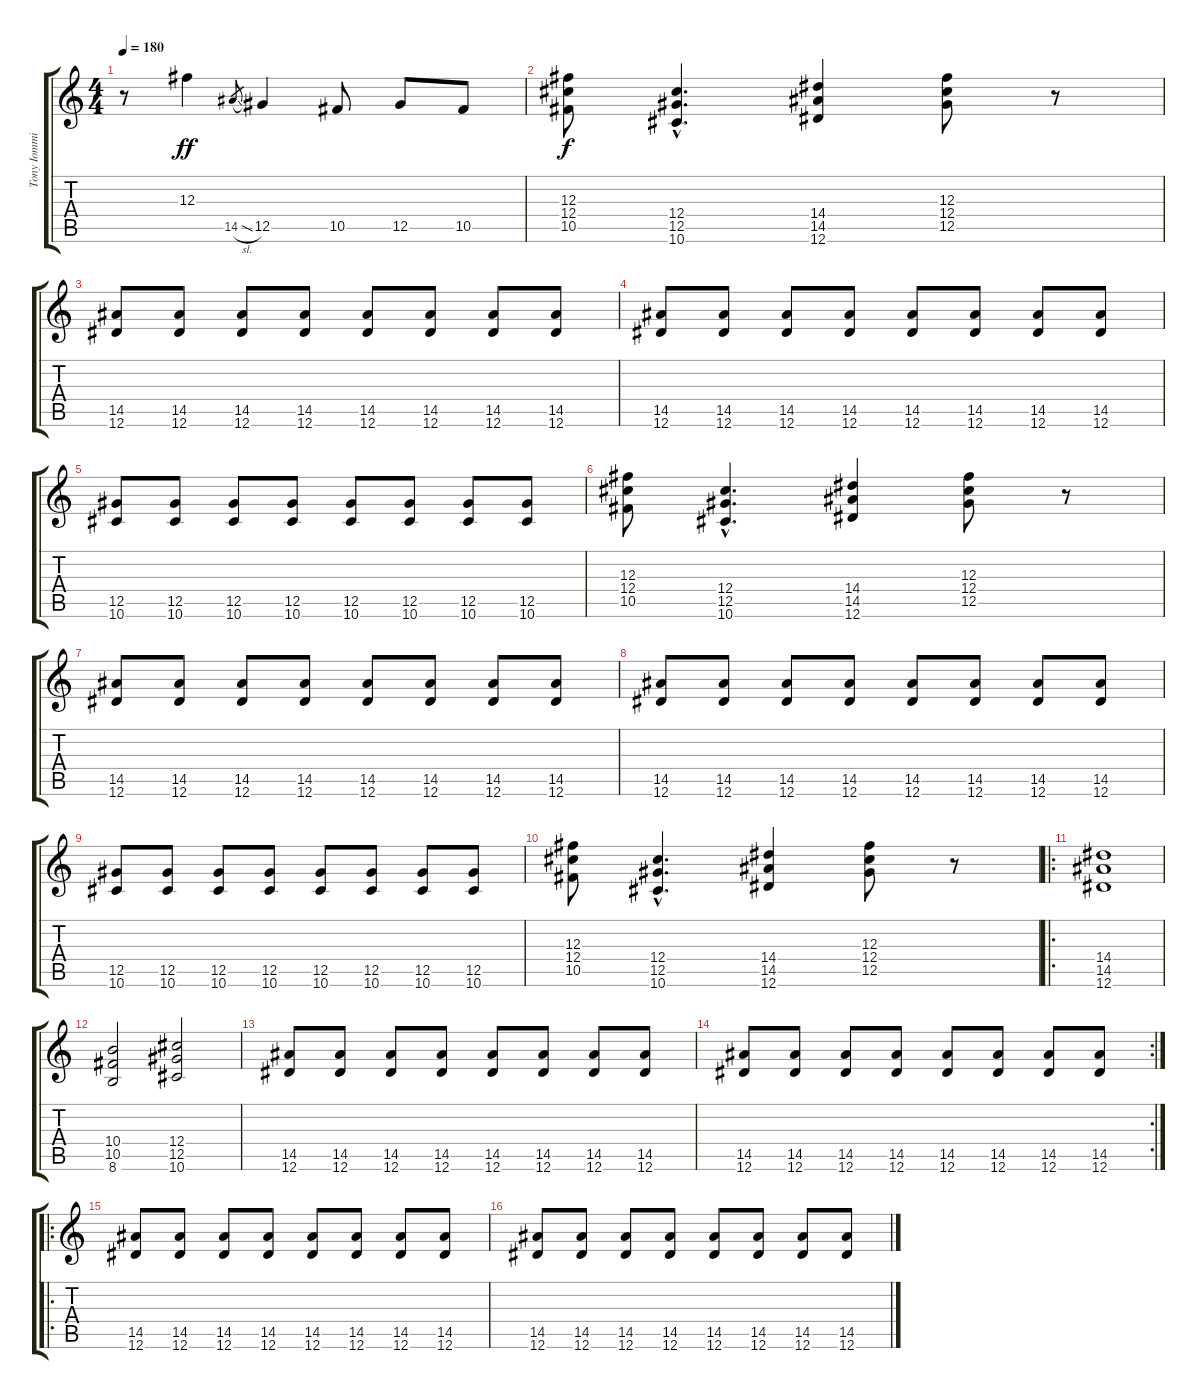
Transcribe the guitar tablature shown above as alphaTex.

\track ("Tony Iommi" "Tony Iommi") {instrument overdrivenguitar}
\staff {score tabs}
\tuning (Eb4 Bb3 Gb3 Db3 Ab2 Eb2) {hide}
\ts (4 4)
\tempo 180
\clef g2
\ks c
r.8{dy ff} 12.3.4 14.5{sl}.8{gr} 12.5.4 10.5.8 12.5.8 10.5.8 |
(12.3 12.4 10.5).8{dy f} (12.4{hac} 12.5{hac} 10.6{hac}).4{d} (14.4 14.5 12.6).4 (12.3 12.4 12.5).8 r.8 |
(14.5 12.6).8{instrument electricguitarmuted} (14.5 12.6).8 (14.5 12.6).8 (14.5 12.6).8 (14.5 12.6).8 (14.5 12.6).8 (14.5 12.6).8 (14.5 12.6).8 |
(14.5 12.6).8 (14.5 12.6).8 (14.5 12.6).8 (14.5 12.6).8 (14.5 12.6).8 (14.5 12.6).8 (14.5 12.6).8 (14.5 12.6).8 |
(12.5 10.6).8 (12.5 10.6).8 (12.5 10.6).8 (12.5 10.6).8 (12.5 10.6).8 (12.5 10.6).8 (12.5 10.6).8 (12.5 10.6).8 |
(12.3 12.4 10.5).8{instrument overdrivenguitar} (12.4{hac} 12.5{hac} 10.6{hac}).4{d} (14.4 14.5 12.6).4 (12.3 12.4 12.5).8 r.8 |
(14.5 12.6).8{instrument electricguitarmuted} (14.5 12.6).8 (14.5 12.6).8 (14.5 12.6).8 (14.5 12.6).8 (14.5 12.6).8 (14.5 12.6).8 (14.5 12.6).8 |
(14.5 12.6).8 (14.5 12.6).8 (14.5 12.6).8 (14.5 12.6).8 (14.5 12.6).8 (14.5 12.6).8 (14.5 12.6).8 (14.5 12.6).8 |
(12.5 10.6).8 (12.5 10.6).8 (12.5 10.6).8 (12.5 10.6).8 (12.5 10.6).8 (12.5 10.6).8 (12.5 10.6).8 (12.5 10.6).8 |
(12.3 12.4 10.5).8{instrument overdrivenguitar} (12.4{hac} 12.5{hac} 10.6{hac}).4{d} (14.4 14.5 12.6).4 (12.3 12.4 12.5).8 r.8 |
\ro
(14.4 14.5 12.6).1{instrument overdrivenguitar} |
(10.4 10.5 8.6).2 (12.4 12.5 10.6).2 |
(14.5 12.6).8{instrument electricguitarmuted} (14.5 12.6).8 (14.5 12.6).8 (14.5 12.6).8 (14.5 12.6).8 (14.5 12.6).8 (14.5 12.6).8 (14.5 12.6).8 |
\rc 2
(14.5 12.6).8 (14.5 12.6).8 (14.5 12.6).8 (14.5 12.6).8 (14.5 12.6).8 (14.5 12.6).8 (14.5 12.6).8 (14.5 12.6).8 |
\ro
(14.5 12.6).8{instrument electricguitarmuted} (14.5 12.6).8 (14.5 12.6).8 (14.5 12.6).8 (14.5 12.6).8 (14.5 12.6).8 (14.5 12.6).8 (14.5 12.6).8 |
(14.5 12.6).8 (14.5 12.6).8 (14.5 12.6).8 (14.5 12.6).8 (14.5 12.6).8 (14.5 12.6).8 (14.5 12.6).8 (14.5 12.6).8
